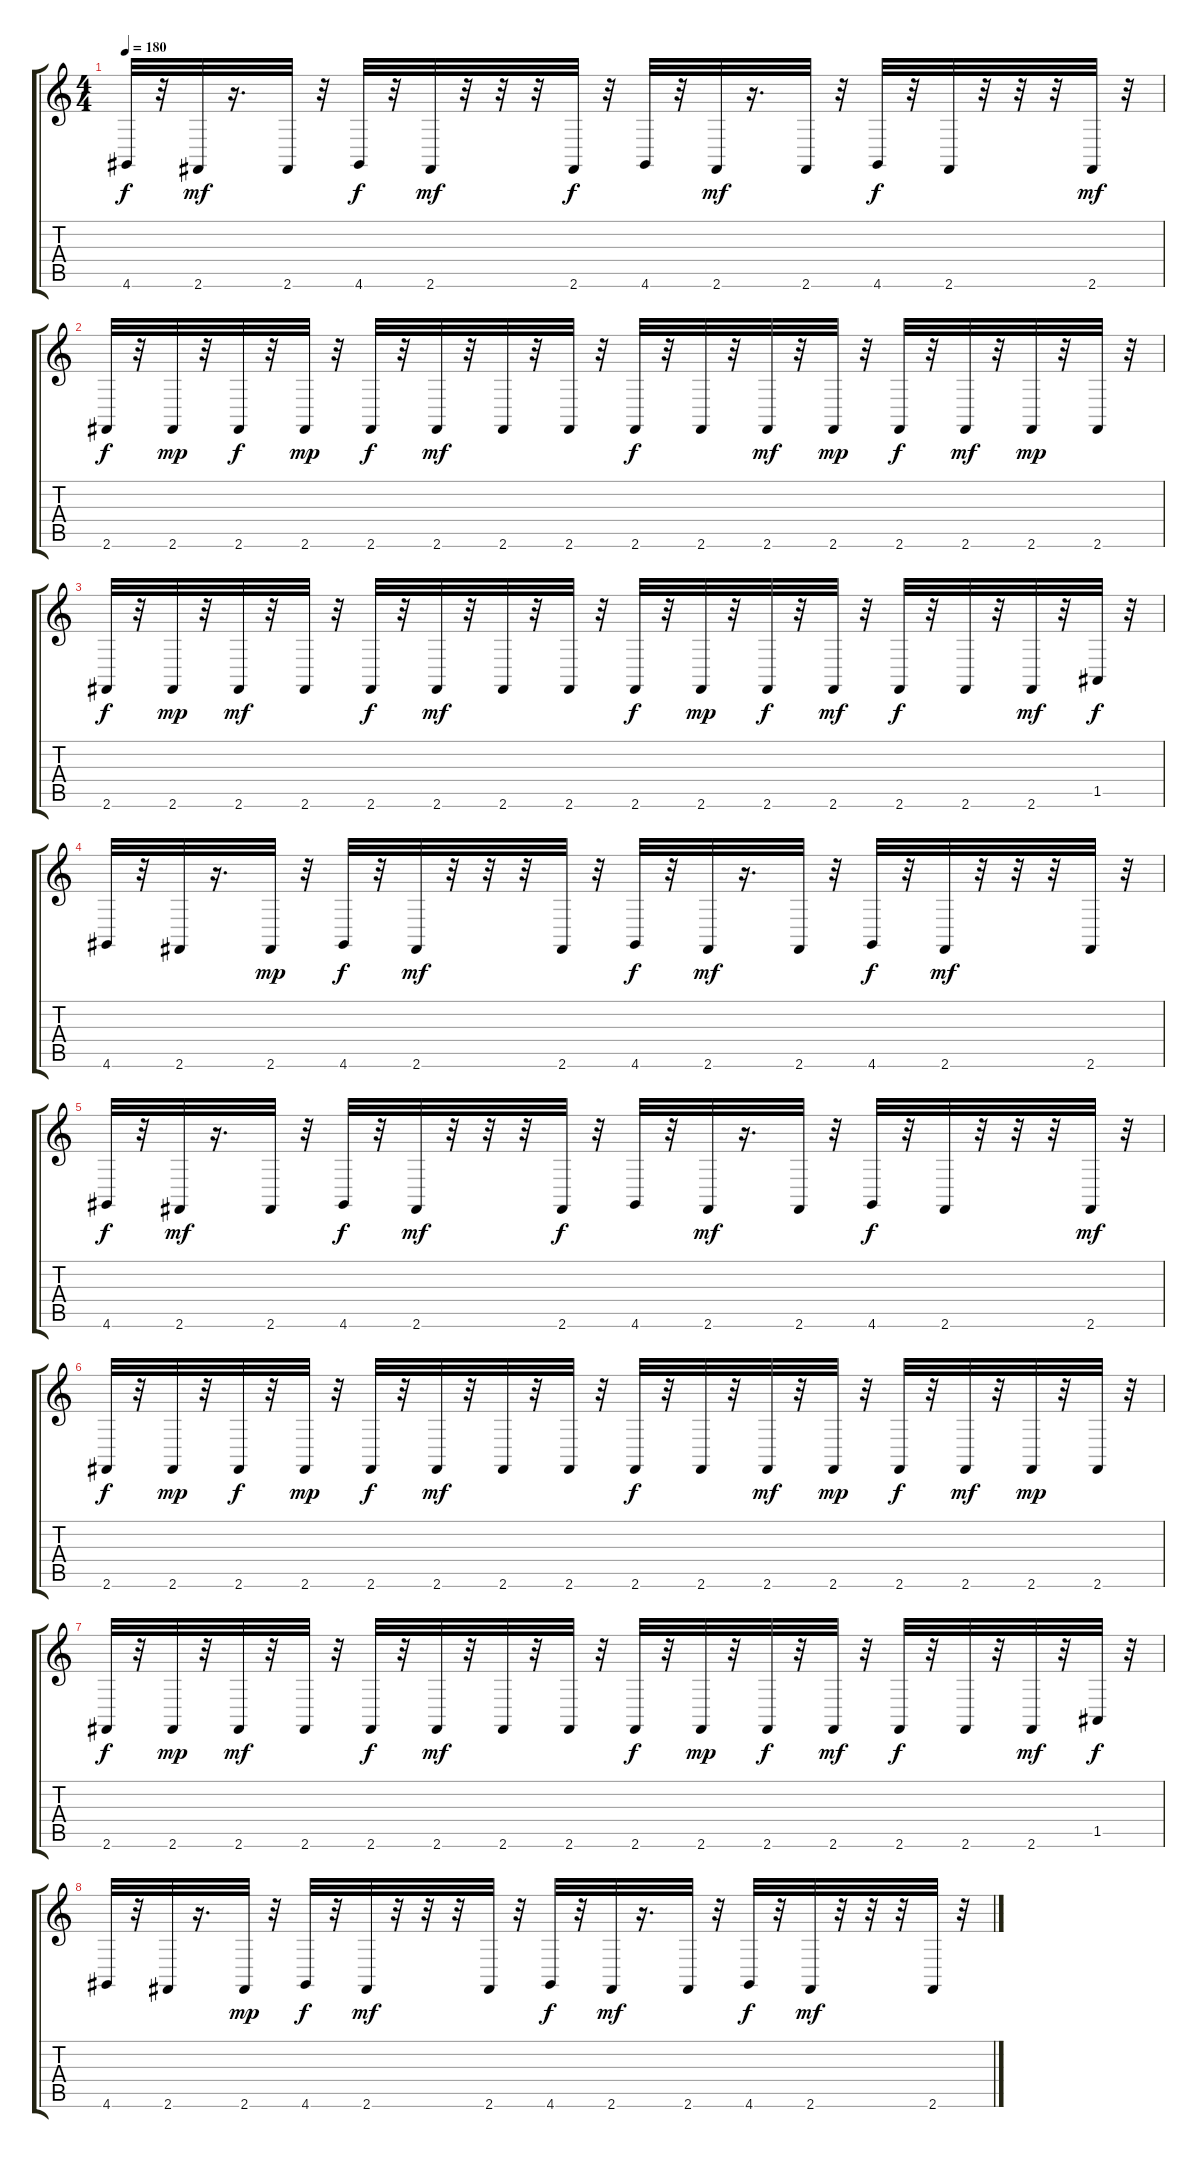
\track "" {instrument acousticgrandpiano}
\staff {score tabs}
\tuning (E4 B3 G3 D3 A2 E2) {hide}
\ts (4 4)
\tempo 180
\clef g2
\ks c
4.6.32{dy f} r.32 2.6.32{dy mf} r.16{d} 2.6.32 r.32 4.6.32{dy f} r.32 2.6.32{dy mf} r.32 r.32 r.32 2.6.32{dy f} r.32 4.6.32 r.32 2.6.32{dy mf} r.16{d} 2.6.32 r.32 4.6.32{dy f} r.32 2.6.32 r.32 r.32 r.32 2.6.32{dy mf} r.32 |
2.6.32{dy f} r.32 2.6.32{dy mp} r.32 2.6.32{dy f} r.32 2.6.32{dy mp} r.32 2.6.32{dy f} r.32 2.6.32{dy mf} r.32 2.6.32 r.32 2.6.32 r.32 2.6.32{dy f} r.32 2.6.32 r.32 2.6.32{dy mf} r.32 2.6.32{dy mp} r.32 2.6.32{dy f} r.32 2.6.32{dy mf} r.32 2.6.32{dy mp} r.32 2.6.32 r.32 |
2.6.32{dy f} r.32 2.6.32{dy mp} r.32 2.6.32{dy mf} r.32 2.6.32 r.32 2.6.32{dy f} r.32 2.6.32{dy mf} r.32 2.6.32 r.32 2.6.32 r.32 2.6.32{dy f} r.32 2.6.32{dy mp} r.32 2.6.32{dy f} r.32 2.6.32{dy mf} r.32 2.6.32{dy f} r.32 2.6.32 r.32 2.6.32{dy mf} r.32 1.5.32{dy f} r.32 |
4.6.32 r.32 2.6.32 r.16{d} 2.6.32{dy mp} r.32 4.6.32{dy f} r.32 2.6.32{dy mf} r.32 r.32 r.32 2.6.32 r.32 4.6.32{dy f} r.32 2.6.32{dy mf} r.16{d} 2.6.32 r.32 4.6.32{dy f} r.32 2.6.32{dy mf} r.32 r.32 r.32 2.6.32 r.32 |
4.6.32{dy f} r.32 2.6.32{dy mf} r.16{d} 2.6.32 r.32 4.6.32{dy f} r.32 2.6.32{dy mf} r.32 r.32 r.32 2.6.32{dy f} r.32 4.6.32 r.32 2.6.32{dy mf} r.16{d} 2.6.32 r.32 4.6.32{dy f} r.32 2.6.32 r.32 r.32 r.32 2.6.32{dy mf} r.32 |
2.6.32{dy f} r.32 2.6.32{dy mp} r.32 2.6.32{dy f} r.32 2.6.32{dy mp} r.32 2.6.32{dy f} r.32 2.6.32{dy mf} r.32 2.6.32 r.32 2.6.32 r.32 2.6.32{dy f} r.32 2.6.32 r.32 2.6.32{dy mf} r.32 2.6.32{dy mp} r.32 2.6.32{dy f} r.32 2.6.32{dy mf} r.32 2.6.32{dy mp} r.32 2.6.32 r.32 |
2.6.32{dy f} r.32 2.6.32{dy mp} r.32 2.6.32{dy mf} r.32 2.6.32 r.32 2.6.32{dy f} r.32 2.6.32{dy mf} r.32 2.6.32 r.32 2.6.32 r.32 2.6.32{dy f} r.32 2.6.32{dy mp} r.32 2.6.32{dy f} r.32 2.6.32{dy mf} r.32 2.6.32{dy f} r.32 2.6.32 r.32 2.6.32{dy mf} r.32 1.5.32{dy f} r.32 |
4.6.32 r.32 2.6.32 r.16{d} 2.6.32{dy mp} r.32 4.6.32{dy f} r.32 2.6.32{dy mf} r.32 r.32 r.32 2.6.32 r.32 4.6.32{dy f} r.32 2.6.32{dy mf} r.16{d} 2.6.32 r.32 4.6.32{dy f} r.32 2.6.32{dy mf} r.32 r.32 r.32 2.6.32 r.32
